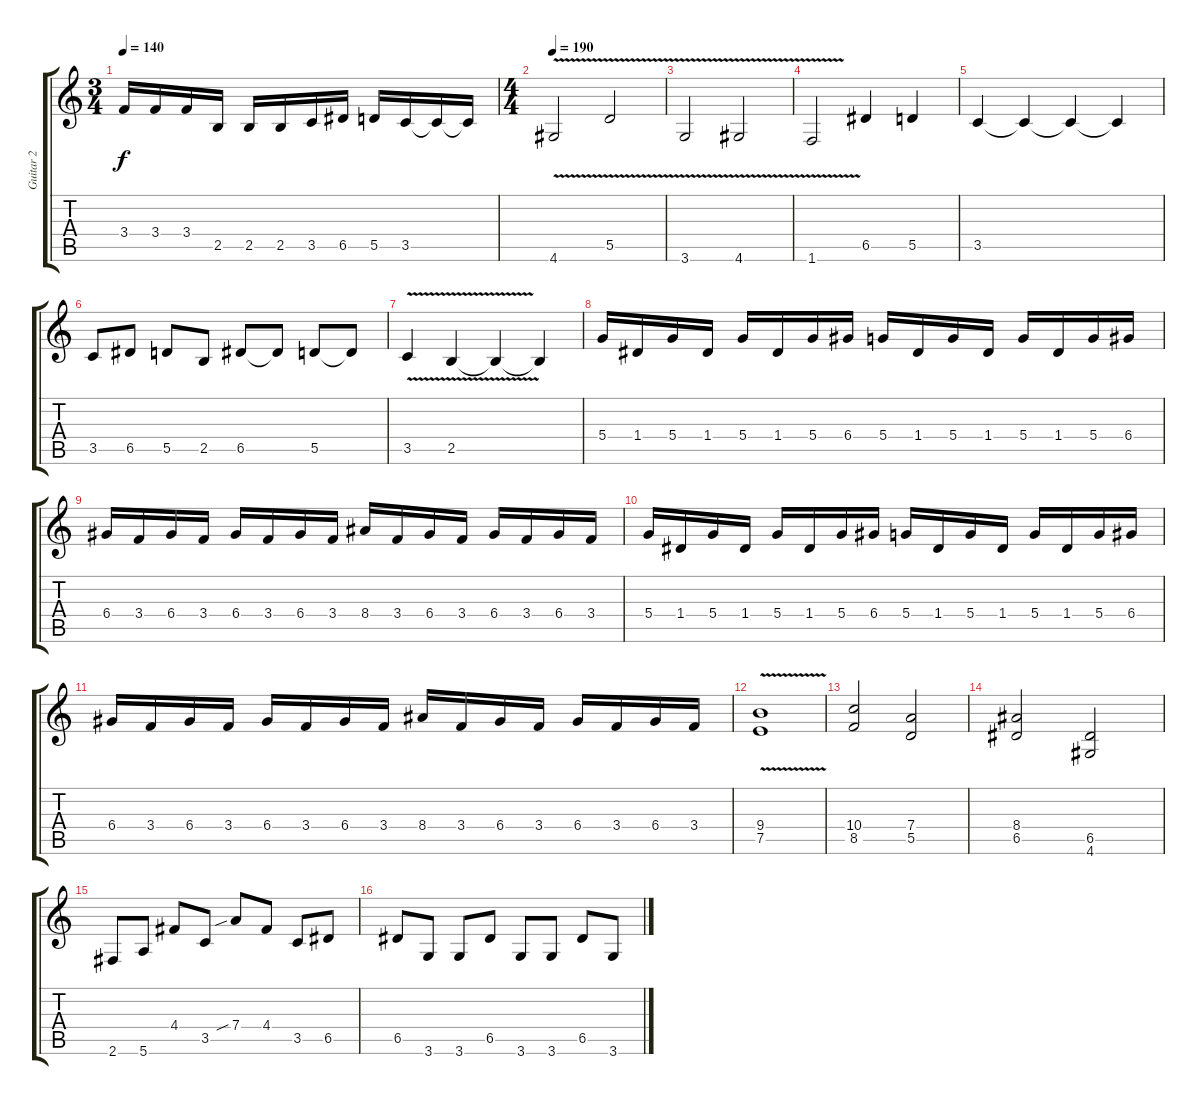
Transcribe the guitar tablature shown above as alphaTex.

\track ("Guitar 2" "Guitar 2") {instrument distortionguitar}
\staff {score tabs}
\tuning (E4 B3 G3 D3 A2 E2) {hide}
\ts (3 4)
\tempo 140
\clef g2
\ks c
3.4.16{dy f} 3.4.16 3.4.16 2.5.16 2.5.16 2.5.16 3.5.16 6.5.16 5.5.16 3.5.16 3.5{t}.16 3.5{t}.16 |
\ts (4 4)
\tempo 190
4.6{v}.2 5.5{v}.2 |
3.6{v}.2 4.6{v}.2 |
1.6{v}.2 6.5.4 5.5.4 |
3.5.4 3.5{t}.4 3.5{t}.4 3.5{t}.4 |
3.5.8 6.5.8 5.5.8 2.5.8 6.5.8 6.5{t}.8 5.5.8 5.5{t}.8 |
3.5{v}.4 2.5{v}.4 2.5{t}.4 2.5{t}.4 |
5.4.16 1.4.16 5.4.16 1.4.16 5.4.16 1.4.16 5.4.16 6.4.16 5.4.16 1.4.16 5.4.16 1.4.16 5.4.16 1.4.16 5.4.16 6.4.16 |
6.4.16 3.4.16 6.4.16 3.4.16 6.4.16 3.4.16 6.4.16 3.4.16 8.4.16 3.4.16 6.4.16 3.4.16 6.4.16 3.4.16 6.4.16 3.4.16 |
5.4.16 1.4.16 5.4.16 1.4.16 5.4.16 1.4.16 5.4.16 6.4.16 5.4.16 1.4.16 5.4.16 1.4.16 5.4.16 1.4.16 5.4.16 6.4.16 |
6.4.16 3.4.16 6.4.16 3.4.16 6.4.16 3.4.16 6.4.16 3.4.16 8.4.16 3.4.16 6.4.16 3.4.16 6.4.16 3.4.16 6.4.16 3.4.16 |
(9.4{v} 7.5).1 |
(10.4 8.5).2 (7.4 5.5).2 |
(8.4 6.5).2 (6.5 4.6).2 |
2.6.8 5.6.8 4.4.8 3.5.8 7.4{sib}.8 4.4.8 3.5.8 6.5.8 |
6.5.8 3.6.8 3.6.8 6.5.8 3.6.8 3.6.8 6.5.8 3.6.8
